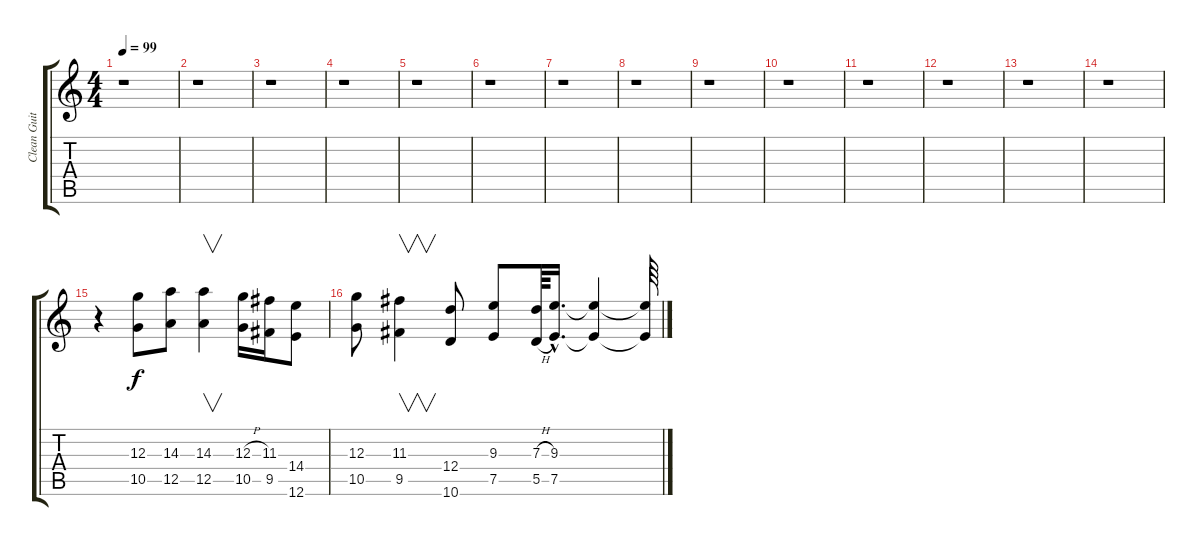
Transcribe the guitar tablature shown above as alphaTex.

\track ("Clean Guitar 2" "Clean Guit") {instrument electricguitarjazz}
\staff {score tabs}
\tuning (E4 B3 G3 D3 A2 E2) {hide}
\ts (4 4)
\tempo 99
\clef g2
\ks c
r.1{dy f} |
r.1 |
r.1 |
r.1 |
r.1 |
r.1 |
r.1 |
r.1 |
r.1 |
r.1 |
r.1 |
r.1 |
r.1 |
r.1 |
r.4 (12.3 10.5).8 (14.3 12.5).8 (14.3 12.5).4{v} (12.3{h} 10.5{h}).16 (11.3 9.5).16 (14.4 12.6).8 |
(12.3 10.5).8 (11.3 9.5).4{v} (12.4 10.6).8 (9.3 7.5).8 (7.3{h} 5.5{h}).64 (9.3{hac} 7.5{hac}).16{d} (9.3{t} 7.5{t}).4 (9.3{t} 7.5{t}).64
